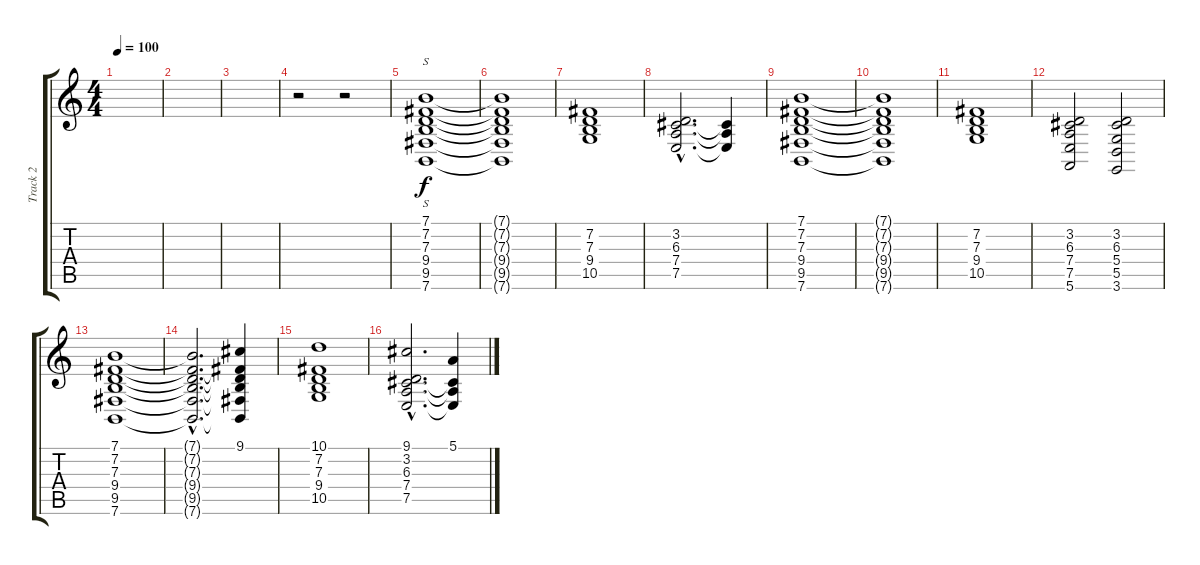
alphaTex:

\track ("Track 2" "Track 2") {instrument choiraahs}
\staff {score tabs}
\tuning (E4 B3 G3 D3 A2 E2) {hide}
\ts (4 4)
\tempo 100
\clef g2
\ks c
|
|
|
r.2{volume 0} r.2{volume 0} |
(7.1 7.2 7.3 9.4 9.5 7.6).1{s volume 7} |
(7.1{t} 7.2{t} 7.3{t} 9.4{t} 9.5{t} 7.6{t}).1 |
(7.2 7.3 9.4 10.5).1 |
(3.2{hac} 6.3{hac} 7.4{hac} 7.5{hac}).2{d} (6.3{t} 7.4{t} 7.5{t}).4{volume 5} |
(7.1 7.2 7.3 9.4 9.5 7.6).1{volume 7} |
(7.1{t} 7.2{t} 7.3{t} 9.4{t} 9.5{t} 7.6{t}).1 |
(7.2 7.3 9.4 10.5).1 |
(3.2 6.3 7.4 7.5 5.6).2 (3.2 6.3 5.4 5.5 3.6).2 |
(7.1 7.2 7.3 9.4 9.5 7.6).1{volume 7} |
(7.1{hac t} 7.2{hac t} 7.3{hac t} 9.4{hac t} 9.5{hac t} 7.6{hac t}).2{d} (9.1 7.2{t} 7.3{t} 9.4{t} 9.5{t} 7.6{t}).4 |
(10.1 7.2 7.3 9.4 10.5).1 |
(9.1{hac} 3.2{hac} 6.3{hac} 7.4{hac} 7.5{hac}).2{d} (5.1 6.3{t} 7.4{t} 7.5{t}).4{volume 5}
